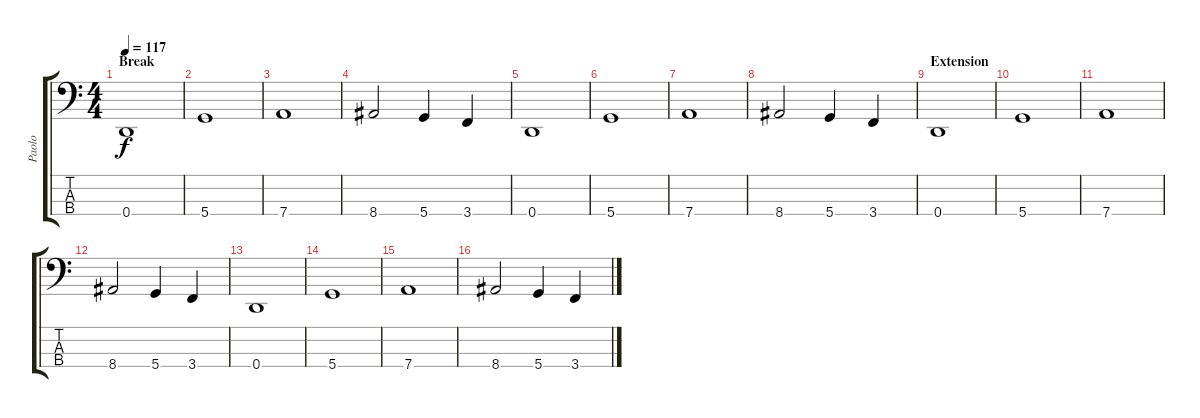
\track ("Paolo" "Paolo") {instrument electricbasspick}
\staff {score tabs}
\tuning (G2 D2 A1 D1) {hide}
\ts (4 4)
\section ("" "Break")
\tempo 117
\clef f4
\ks c
0.4.1{dy f} |
5.4.1 |
7.4.1 |
8.4.2 5.4.4 3.4.4 |
0.4.1 |
5.4.1 |
7.4.1 |
8.4.2 5.4.4 3.4.4 |
\section ("" "Extension")
0.4.1 |
5.4.1 |
7.4.1 |
8.4.2 5.4.4 3.4.4 |
0.4.1 |
5.4.1 |
7.4.1 |
8.4.2 5.4.4 3.4.4
